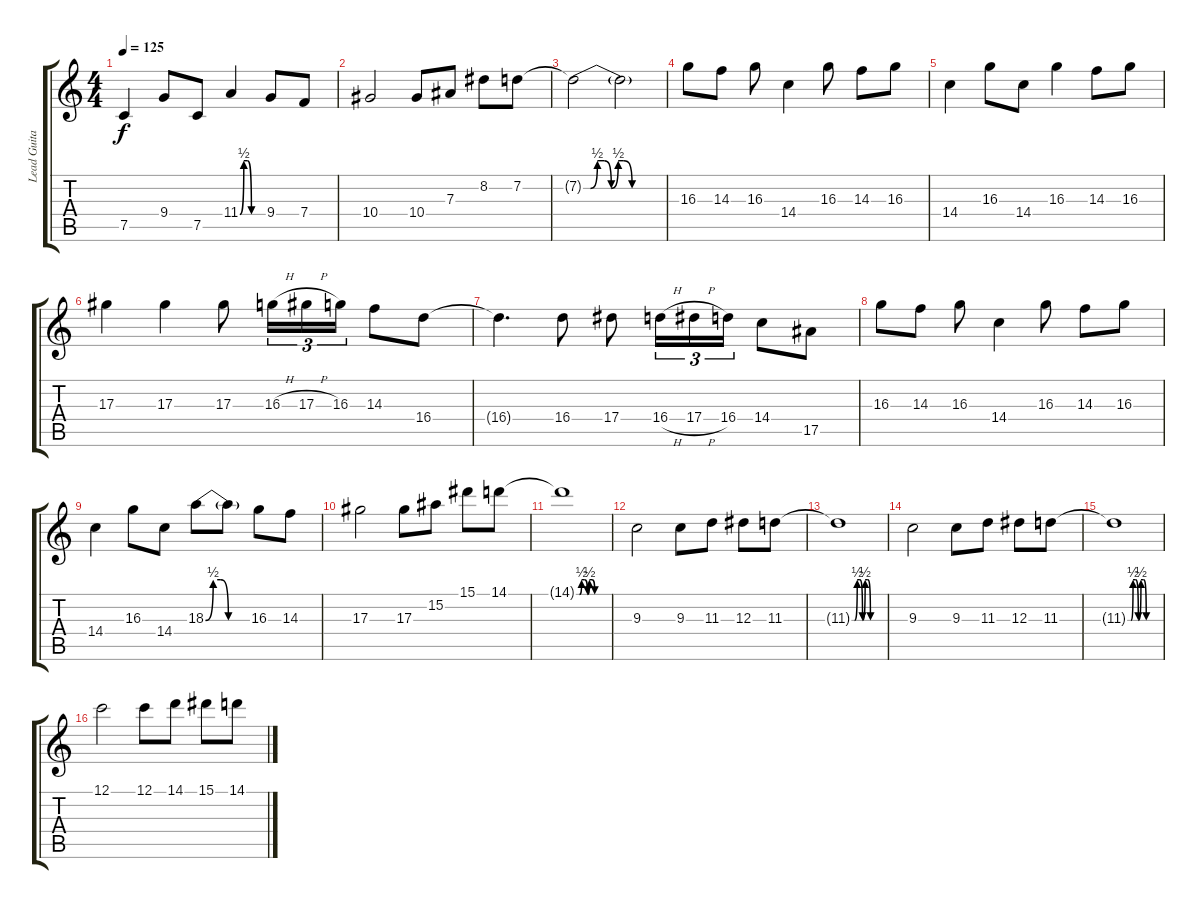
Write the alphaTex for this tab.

\track ("Lead Guitar" "Lead Guita") {instrument distortionguitar}
\staff {score tabs}
\tuning (C4 G3 Eb3 Bb2 F2 C2) {hide}
\ts (4 4)
\tempo 125
\clef g2
\ks c
7.5.4{dy f} 9.4.8 7.5.8 11.4{be (custom 0 0 10 2 20 2 30 0 60 0)}.4 9.4.8 7.4.8 |
10.4.2 10.4.8 7.3.8 8.2.8 7.2.8 |
7.2{be (custom 0 0 5 0 10 2 15 2 20 0 25 2 29 2 35 0 55 0 60 0) t}.2 7.2{t}.2 |
16.3.8 14.3.8 16.3.8 14.4.4 16.3.8 14.3.8 16.3.8 |
14.4.4 16.3.8 14.4.8 16.3.4 14.3.8 16.3.8 |
17.3.4 17.3.4 17.3.8 16.3{h}.16{tu (3 2)} 17.3{h}.16{tu (3 2)} 16.3.16{tu (3 2)} 14.3.8 16.4.8 |
16.4{t}.4{d} 16.4.8 17.4.8 16.4{h}.16{tu (3 2)} 17.4{h}.16{tu (3 2)} 16.4.16{tu (3 2)} 14.4.8 17.5.8 |
16.3.8 14.3.8 16.3.8 14.4.4 16.3.8 14.3.8 16.3.8 |
14.4.4 16.3.8 14.4.8 18.3{be (custom 0 0 10 2 20 2 30 0 60 0)}.8 18.3{t}.8 16.3.8 14.3.8 |
17.3.2 17.3.8 15.2.8 15.1.8 14.1.8 |
14.1{be (custom 0 0 6 0 10 2 16 2 21 0 25 2 30 2 35 0 39 0 45 0 53 0 60 0) t}.1 |
9.3.2 9.3.8 11.3.8 12.3.8 11.3.8 |
11.3{be (custom 0 0 5 0 10 2 15 2 20 0 25 2 30 2 35 0 60 0) t}.1 |
9.3.2 9.3.8 11.3.8 12.3.8 11.3.8 |
11.3{be (custom 0 0 6 0 10 2 15 2 20 0 25 2 30 2 35 0 60 0) t}.1 |
12.1.2 12.1.8 14.1.8 15.1.8 14.1.8
